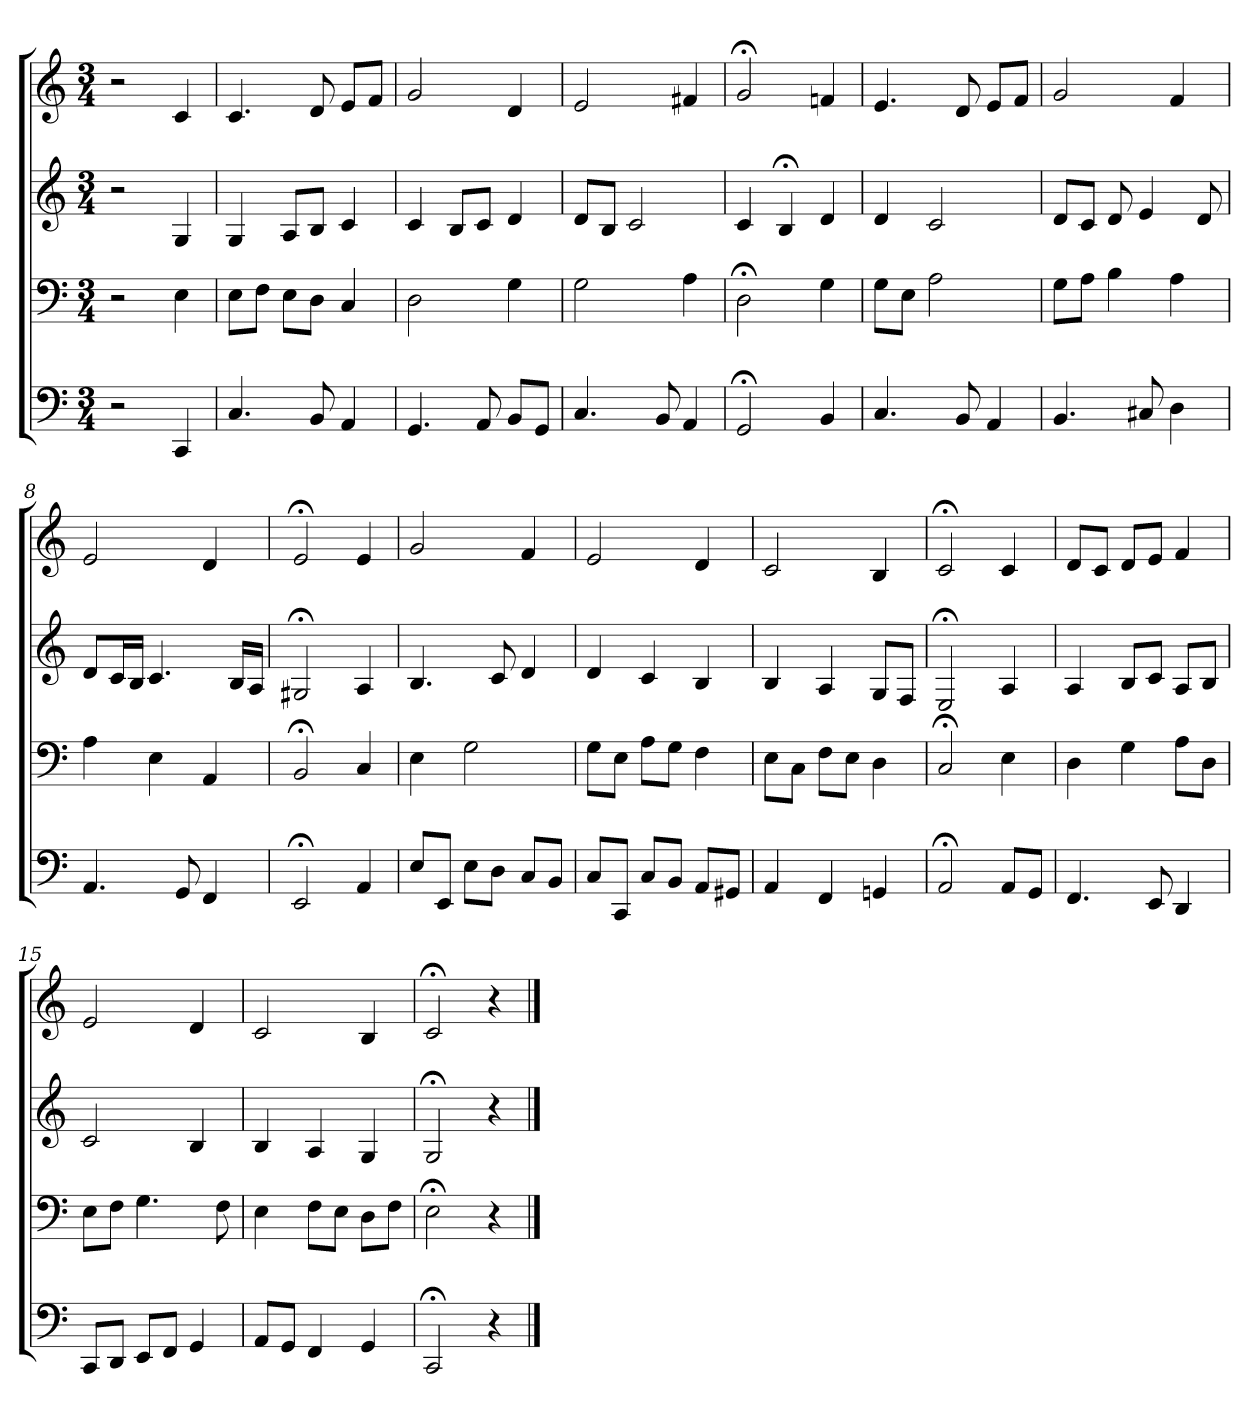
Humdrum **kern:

**kern	**kern	**kern	**kern
*part4	*part3	*part2	*part1
*staff4	*staff3	*staff2	*staff1
*clefF4	*clefF4	*clefG2	*clefG2
*k[]	*k[]	*k[]	*k[]
*C:	*C:	*C:	*C:
*M3/4	*M3/4	*M3/4	*M3/4
=1	=1	=1	=1
2r	2r	2r	2r
4CC	4E	4G	4c
=2	=2	=2	=2
4.C	8E\L	4G	4.c
.	8F\J	.	.
.	8E\L	8A/L	.
8BB	8D\J	8B/J	8d
4AA	4C	4c	8e/L
.	.	.	8f/J
=3	=3	=3	=3
4.GG	2D	4c	2g
.	.	8B/L	.
8AA	.	8c/J	.
8BB/L	4G	4d	4d
8GG/J	.	.	.
=4	=4	=4	=4
4.C	2G	8d/L	2e
.	.	8B/J	.
.	.	2c	.
8BB	.	.	.
4AA	4A	.	4f#X
=5	=5	=5	=5
2GG;<	2D;<	4c	2g;<
.	.	4B;<	.
4BB	4G	4d	4fn
=6	=6	=6	=6
4.C	8G\L	4d	4.e
.	8E\J	.	.
.	2A	2c	.
8BB	.	.	8d
4AA	.	.	8e/L
.	.	.	8f/J
=7	=7	=7	=7
4.BB	8G\L	8d/L	2g
.	8A\J	8c/J	.
.	4B	8d	.
8C#X	.	4e	.
4D	4A	.	4f
.	.	8d	.
=8	=8	=8	=8
4.AA	4A	8d/L	2e
.	.	16c/L	.
.	.	16B/JJ	.
.	4E	4.c	.
8GG	.	.	.
4FF	4AA	.	4d
.	.	16B/LL	.
.	.	16A/JJ	.
=9	=9	=9	=9
2EE;<	2BB;<	2G#X;<	2e;<
4AA	4C	4A	4e
=10	=10	=10	=10
8E/L	4E	4.B	2g
8EE/J	.	.	.
8E\L	2G	.	.
8D\J	.	8c	.
8C/L	.	4d	4f
8BB/J	.	.	.
=11	=11	=11	=11
8C/L	8G\L	4d	2e
8CC/J	8E\J	.	.
8C/L	8A\L	4c	.
8BB/J	8G\J	.	.
8AA/L	4F	4B	4d
8GG#X/J	.	.	.
=12	=12	=12	=12
4AA	8E\L	4B	2c
.	8C\J	.	.
4FF	8F\L	4A	.
.	8E\J	.	.
4GGn	4D	8G/L	4B
.	.	8F/J	.
=13	=13	=13	=13
2AA;<	2C;<	2E;<	2c;<
8AA/L	4E	4A	4c
8GG/J	.	.	.
=14	=14	=14	=14
4.FF	4D	4A	8d/L
.	.	.	8c/J
.	4G	8B/L	8d/L
8EE	.	8c/J	8e/J
4DD	8A\L	8A/L	4f
.	8D\J	8B/J	.
=15	=15	=15	=15
8CC/L	8E\L	2c	2e
8DD/J	8F\J	.	.
8EE/L	4.G	.	.
8FF/J	.	.	.
4GG	.	4B	4d
.	8F	.	.
=16	=16	=16	=16
8AA/L	4E	4B	2c
8GG/J	.	.	.
4FF	8F\L	4A	.
.	8E\J	.	.
4GG	8D\L	4G	4B
.	8F\J	.	.
=17	=17	=17	=17
2CC;<	2E;<	2G;<	2c;<
4r	4r	4r	4r
==	==	==	==
*-	*-	*-	*-
